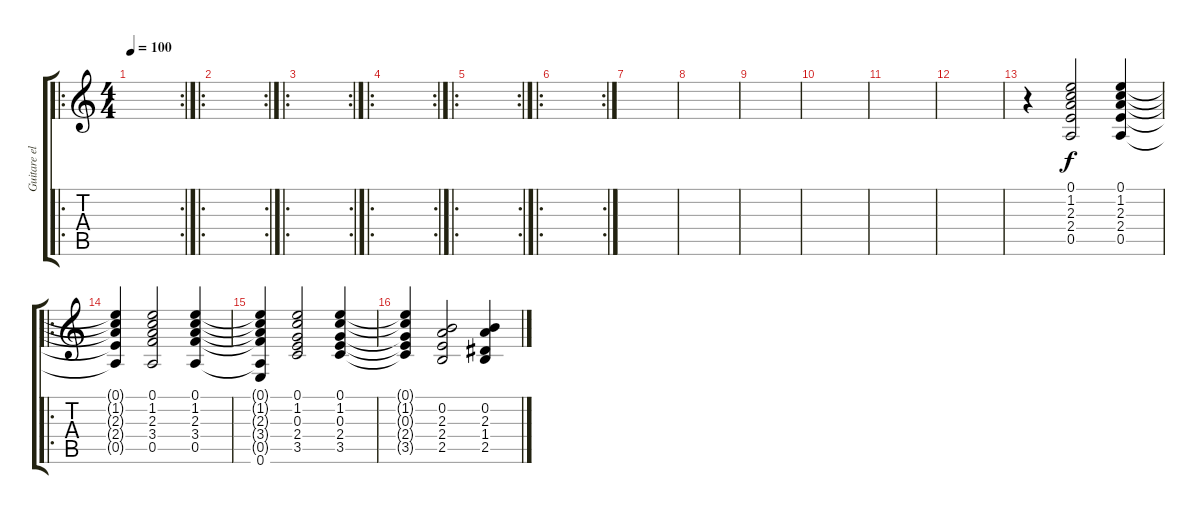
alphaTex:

\track ("Guitare electrique" "Guitare el") {instrument overdrivenguitar}
\staff {score tabs}
\tuning (E4 B3 G3 D3 A2 E2) {hide}
\ro
\rc 2
\ts (4 4)
\tempo 100
\clef g2
\ks c
|
\ro
\rc 2
|
\ro
\rc 2
|
\ro
\rc 2
|
\ro
\rc 2
|
\ro
\rc 2
|
|
|
|
|
|
|
r.4 (0.1 1.2 2.3 2.4 0.5).2 (0.1 1.2 2.3 2.4 0.5).4 |
\ro
(0.1{t} 1.2{t} 2.3{t} 2.4{t} 0.5{t}).4 (0.1 1.2 2.3 3.4 0.5).2 (0.1 1.2 2.3 3.4 0.5).4 |
(0.1{t} 1.2{t} 2.3{t} 3.4{t} 0.5{t} 0.6).4 (0.1 1.2 0.3 2.4 3.5).2 (0.1 1.2 0.3 2.4 3.5).4 |
(0.1{t} 1.2{t} 0.3{t} 2.4{t} 3.5{t}).4 (0.2 2.3 2.4 2.5).2 (0.2 2.3 1.4 2.5).4
